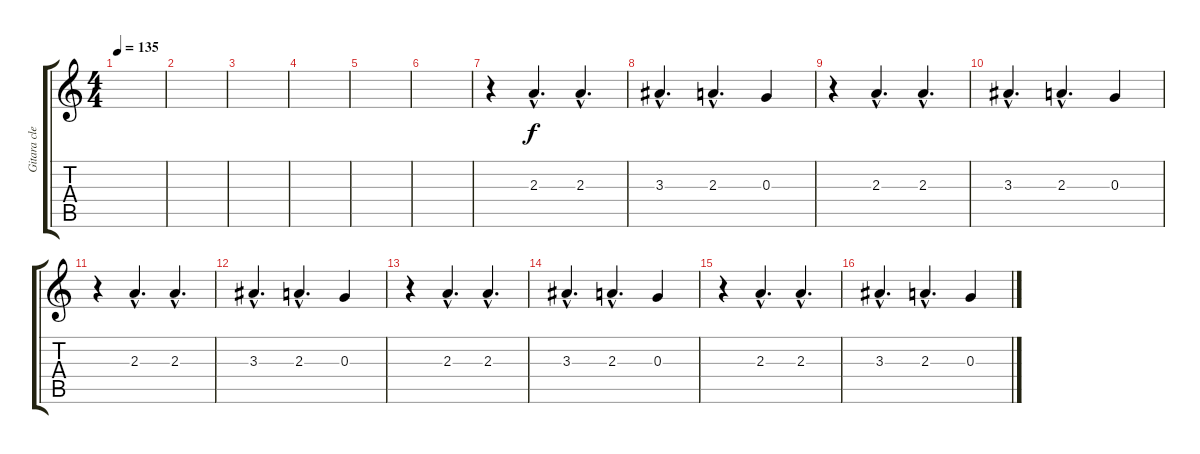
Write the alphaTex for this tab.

\track ("Gitara clean 1" "Gitara cle") {instrument electricguitarclean}
\staff {score tabs}
\tuning (E4 B3 G3 D3 A2 E2) {hide}
\ts (4 4)
\tempo 135
\clef g2
\ks c
|
|
|
|
|
|
r.4 2.3{hac}.4{d} 2.3{hac}.4{d} |
3.3{hac}.4{d} 2.3{hac}.4{d} 0.3.4 |
r.4 2.3{hac}.4{d} 2.3{hac}.4{d} |
3.3{hac}.4{d} 2.3{hac}.4{d} 0.3.4 |
r.4 2.3{hac}.4{d} 2.3{hac}.4{d} |
3.3{hac}.4{d} 2.3{hac}.4{d} 0.3.4 |
r.4 2.3{hac}.4{d} 2.3{hac}.4{d} |
3.3{hac}.4{d} 2.3{hac}.4{d} 0.3.4 |
r.4 2.3{hac}.4{d} 2.3{hac}.4{d} |
3.3{hac}.4{d} 2.3{hac}.4{d} 0.3.4
